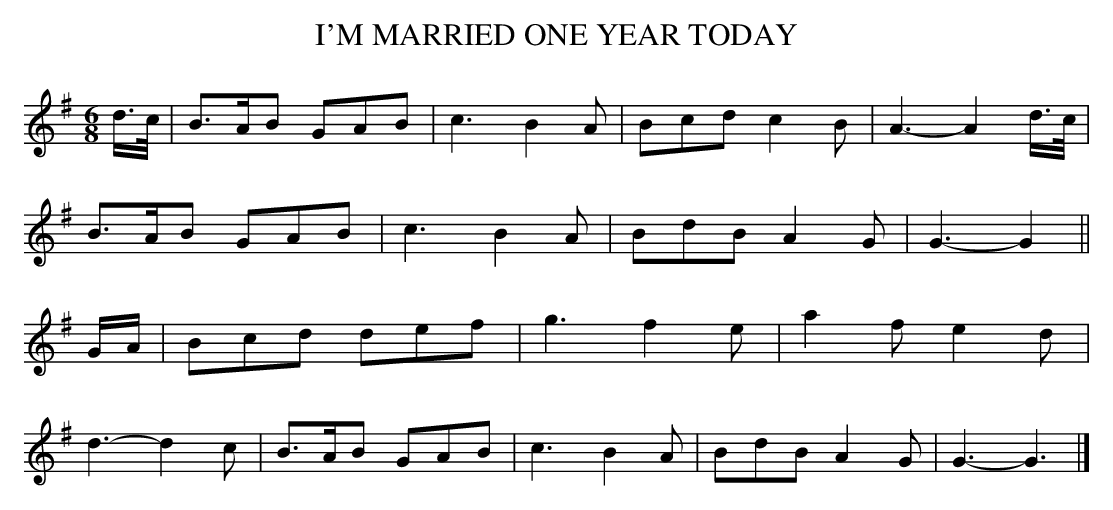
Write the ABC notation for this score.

X:1
T:I'M MARRIED ONE YEAR TODAY
Y:"with spirit"
M:6/8
L:1/8
K:G
d/>c/|B>AB GAB|c3 B2A|Bcd c2B|A3-A2d/>c/|
B>AB GAB|c3 B2A|BdB A2G|G3-G2||
G/A/|Bcd def|g3 f2e|a2f e2d|
d3-d2c|B>AB GAB|c3B2A|BdB A2G|G3-G3|]
